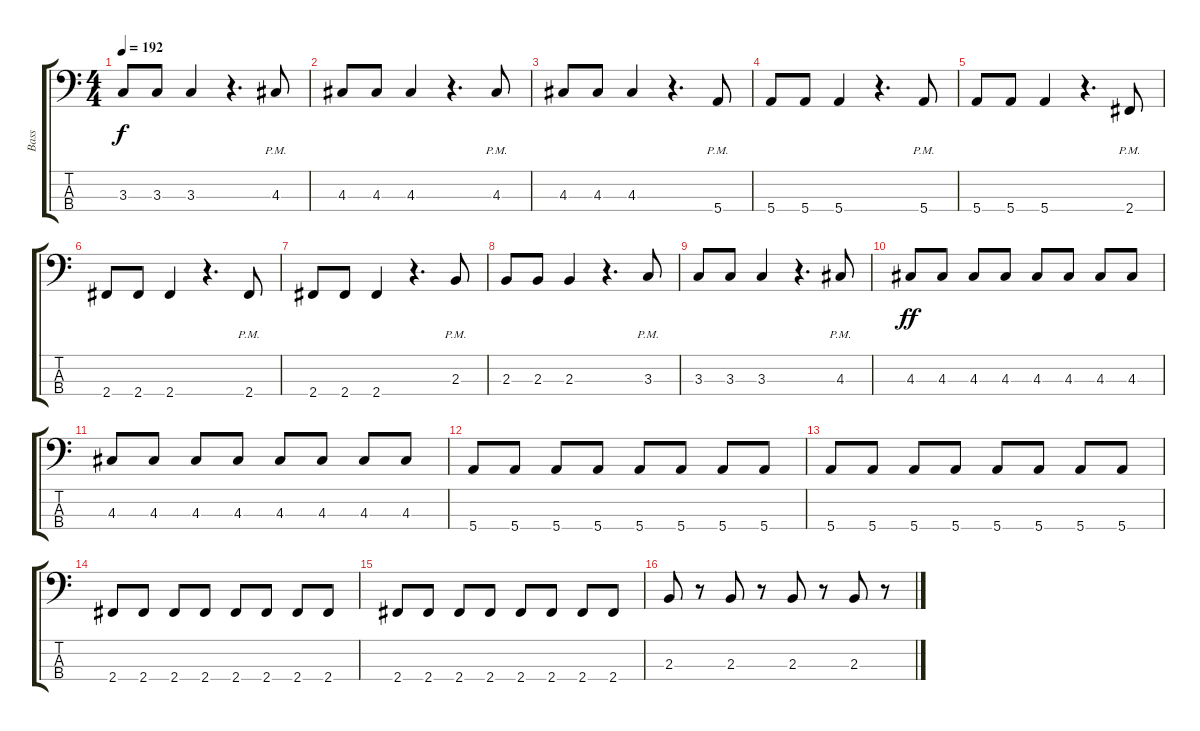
\track ("Bass" "Bass") {instrument electricbassfinger}
\staff {score tabs}
\tuning (G2 D2 A1 E1) {hide}
\ts (4 4)
\tempo 192
\clef f4
\ks c
3.3.8{dy f} 3.3.8 3.3.4 r.4{d} 4.3{pm}.8 |
4.3.8 4.3.8 4.3.4 r.4{d} 4.3{pm}.8 |
4.3.8 4.3.8 4.3.4 r.4{d} 5.4{pm}.8 |
5.4.8 5.4.8 5.4.4 r.4{d} 5.4{pm}.8 |
5.4.8 5.4.8 5.4.4 r.4{d} 2.4{pm}.8 |
2.4.8 2.4.8 2.4.4 r.4{d} 2.4{pm}.8 |
2.4.8 2.4.8 2.4.4 r.4{d} 2.3{pm}.8 |
2.3.8 2.3.8 2.3.4 r.4{d} 3.3{pm}.8 |
3.3.8 3.3.8 3.3.4 r.4{d} 4.3{pm}.8 |
4.3.8{dy ff} 4.3.8 4.3.8 4.3.8 4.3.8 4.3.8 4.3.8 4.3.8 |
4.3.8 4.3.8 4.3.8 4.3.8 4.3.8 4.3.8 4.3.8 4.3.8 |
5.4.8 5.4.8 5.4.8 5.4.8 5.4.8 5.4.8 5.4.8 5.4.8 |
5.4.8 5.4.8 5.4.8 5.4.8 5.4.8 5.4.8 5.4.8 5.4.8 |
2.4.8 2.4.8 2.4.8 2.4.8 2.4.8 2.4.8 2.4.8 2.4.8 |
2.4.8 2.4.8 2.4.8 2.4.8 2.4.8 2.4.8 2.4.8 2.4.8 |
2.3.8 r.8 2.3.8 r.8 2.3.8 r.8 2.3.8 r.8
